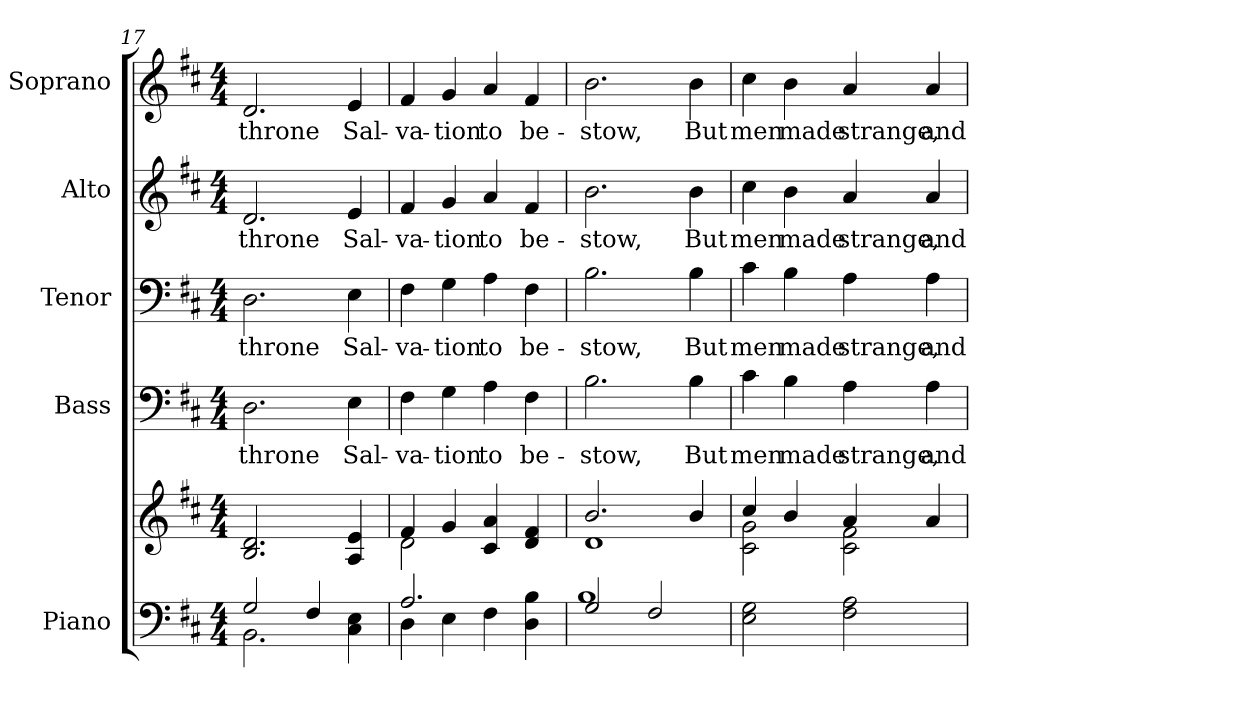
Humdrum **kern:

**kern	**kern	**kern	**text	**kern	**text	**kern	**text	**kern	**text
*part5	*part5	*part4	*part4	*part3	*part3	*part2	*part2	*part1	*part1
*staff6	*staff5	*staff4	*staff4	*staff3	*staff3	*staff2	*staff2	*staff1	*staff1
*I"Piano	*	*I"Bass	*	*I"Tenor	*	*I"Alto	*	*I"Soprano	*
*I'Pno.	*	*I'B.	*	*I'T.	*	*I'A.	*	*I'S.	*
*clefF4	*clefG2	*clefF4	*	*clefF4	*	*clefG2	*	*clefG2	*
*k[f#c#]	*k[f#c#]	*k[f#c#]	*	*k[f#c#]	*	*k[f#c#]	*	*k[f#c#]	*
*D:	*D:	*D:	*	*D:	*	*D:	*	*D:	*
*M4/4	*M4/4	*M4/4	*	*M4/4	*	*M4/4	*	*M4/4	*
=17	=17	=17	=17	=17	=17	=17	=17	=17	=17
*^	*	*	*	*	*	*	*	*	*
!	!	!	!	!LO:LY:b:color=#000000	!	!	!	!	!	!
!	!	!	!	!	!	!LO:LY:b:color=#000000	!	!	!	!
!	!	!	!	!	!	!	!	!LO:LY:b:color=#000000	!	!
!	!	!	!	!	!	!	!	!	!	!LO:LY:b:color=#000000
2Gi/	2.BBi\	2.Bi/ 2.di	2.Di\	throne	2.Di\	throne	2.di/	throne	2.di/	throne
4F#i/	.	.	.	.	.	.	.	.	.	.
!	!	!	!	!LO:LY:b:color=#000000	!	!	!	!	!	!
!	!	!	!	!	!	!LO:LY:b:color=#000000	!	!	!	!
!	!	!	!	!	!	!	!	!LO:LY:b:color=#000000	!	!
!	!	!	!	!	!	!	!	!	!	!LO:LY:b:color=#000000
4C#i\ 4Ei	4ryy	4Ai/ 4ei	4Ei\	Sal-	4Ei\	Sal-	4ei/	Sal-	4ei/	Sal-
=18	=18	=18	=18	=18	=18	=18	=18	=18	=18	=18
*	*	*^	*	*	*	*	*	*	*	*
!	!	!	!	!	!LO:LY:b:color=#000000	!	!	!	!	!	!
!	!	!	!	!	!	!	!LO:LY:b:color=#000000	!	!	!	!
!	!	!	!	!	!	!	!	!	!LO:LY:b:color=#000000	!	!
!	!	!	!	!	!	!	!	!	!	!	!LO:LY:b:color=#000000
2.Ai/	4Di\	4f#i/	2di\	4F#i\	-va-	4F#i\	-va-	4f#i/	-va-	4f#i/	-va-
!	!	!	!	!	!LO:LY:b:color=#000000	!	!	!	!	!	!
!	!	!	!	!	!	!	!LO:LY:b:color=#000000	!	!	!	!
!	!	!	!	!	!	!	!	!	!LO:LY:b:color=#000000	!	!
!	!	!	!	!	!	!	!	!	!	!	!LO:LY:b:color=#000000
.	4Ei\	4gi/	.	4Gi\	-tion	4Gi\	-tion	4gi/	-tion	4gi/	-tion
!	!	!	!	!	!LO:LY:b:color=#000000	!	!	!	!	!	!
!	!	!	!	!	!	!	!LO:LY:b:color=#000000	!	!	!	!
!	!	!	!	!	!	!	!	!	!LO:LY:b:color=#000000	!	!
!	!	!	!	!	!	!	!	!	!	!	!LO:LY:b:color=#000000
.	4F#i\	4c#i/ 4ai	2ryy	4Ai\	to	4Ai\	to	4ai/	to	4ai/	to
!	!	!	!	!	!LO:LY:b:color=#000000	!	!	!	!	!	!
!	!	!	!	!	!	!	!LO:LY:b:color=#000000	!	!	!	!
!	!	!	!	!	!	!	!	!	!LO:LY:b:color=#000000	!	!
!	!	!	!	!	!	!	!	!	!	!	!LO:LY:b:color=#000000
4Di\ 4Bi	4ryy	4di/ 4f#i	.	4F#i\	be-	4F#i\	be-	4f#i/	be-	4f#i/	be-
!!LO:PB:g=z
=19	=19	=19	=19	=19	=19	=19	=19	=19	=19	=19	=19
!	!	!	!	!	!LO:LY:b:color=#000000	!	!	!	!	!	!
!	!	!	!	!	!	!	!LO:LY:b:color=#000000	!	!	!	!
!	!	!	!	!	!	!	!	!	!LO:LY:b:color=#000000	!	!
!	!	!	!	!	!	!	!	!	!	!	!LO:LY:b:color=#000000
2Gi/	1Bi	2.bi/	1di	2.Bi\	-stow,	2.Bi\	-stow,	2.bi\	-stow,	2.bi\	-stow,
2F#i/	.	.	.	.	.	.	.	.	.	.	.
!	!	!	!	!	!LO:LY:b:color=#000000	!	!	!	!	!	!
!	!	!	!	!	!	!	!LO:LY:b:color=#000000	!	!	!	!
!	!	!	!	!	!	!	!	!	!LO:LY:b:color=#000000	!	!
!	!	!	!	!	!	!	!	!	!	!	!LO:LY:b:color=#000000
.	.	4bi/	.	4Bi\	But	4Bi\	But	4bi\	But	4bi\	But
*v	*v	*	*	*	*	*	*	*	*	*	*
=20	=20	=20	=20	=20	=20	=20	=20	=20	=20	=20
!	!	!	!	!LO:LY:b:color=#000000	!	!	!	!	!	!
!	!	!	!	!	!	!LO:LY:b:color=#000000	!	!	!	!
!	!	!	!	!	!	!	!	!LO:LY:b:color=#000000	!	!
!	!	!	!	!	!	!	!	!	!	!LO:LY:b:color=#000000
2Ei\ 2Gi	4cc#i/	2c#i\ 2gi	4c#i\	men	4c#i\	men	4cc#i\	men	4cc#i\	men
!	!	!	!	!LO:LY:b:color=#000000	!	!	!	!	!	!
!	!	!	!	!	!	!LO:LY:b:color=#000000	!	!	!	!
!	!	!	!	!	!	!	!	!LO:LY:b:color=#000000	!	!
!	!	!	!	!	!	!	!	!	!	!LO:LY:b:color=#000000
.	4bi/	.	4Bi\	made	4Bi\	made	4bi\	made	4bi\	made
!	!	!	!	!LO:LY:b:color=#000000	!	!	!	!	!	!
!	!	!	!	!	!	!LO:LY:b:color=#000000	!	!	!	!
!	!	!	!	!	!	!	!	!LO:LY:b:color=#000000	!	!
!	!	!	!	!	!	!	!	!	!	!LO:LY:b:color=#000000
2F#i\ 2Ai	4ai/	2c#i\ 2f#i	4Ai\	strange,	4Ai\	strange,	4ai/	strange,	4ai/	strange,
!	!	!	!	!LO:LY:b:color=#000000	!	!	!	!	!	!
!	!	!	!	!	!	!LO:LY:b:color=#000000	!	!	!	!
!	!	!	!	!	!	!	!	!LO:LY:b:color=#000000	!	!
!	!	!	!	!	!	!	!	!	!	!LO:LY:b:color=#000000
.	4ai/	.	4Ai\	and	4Ai\	and	4ai/	and	4ai/	and
*	*v	*v	*	*	*	*	*	*	*	*
=	=	=	=	=	=	=	=	=	=
*-	*-	*-	*-	*-	*-	*-	*-	*-	*-
